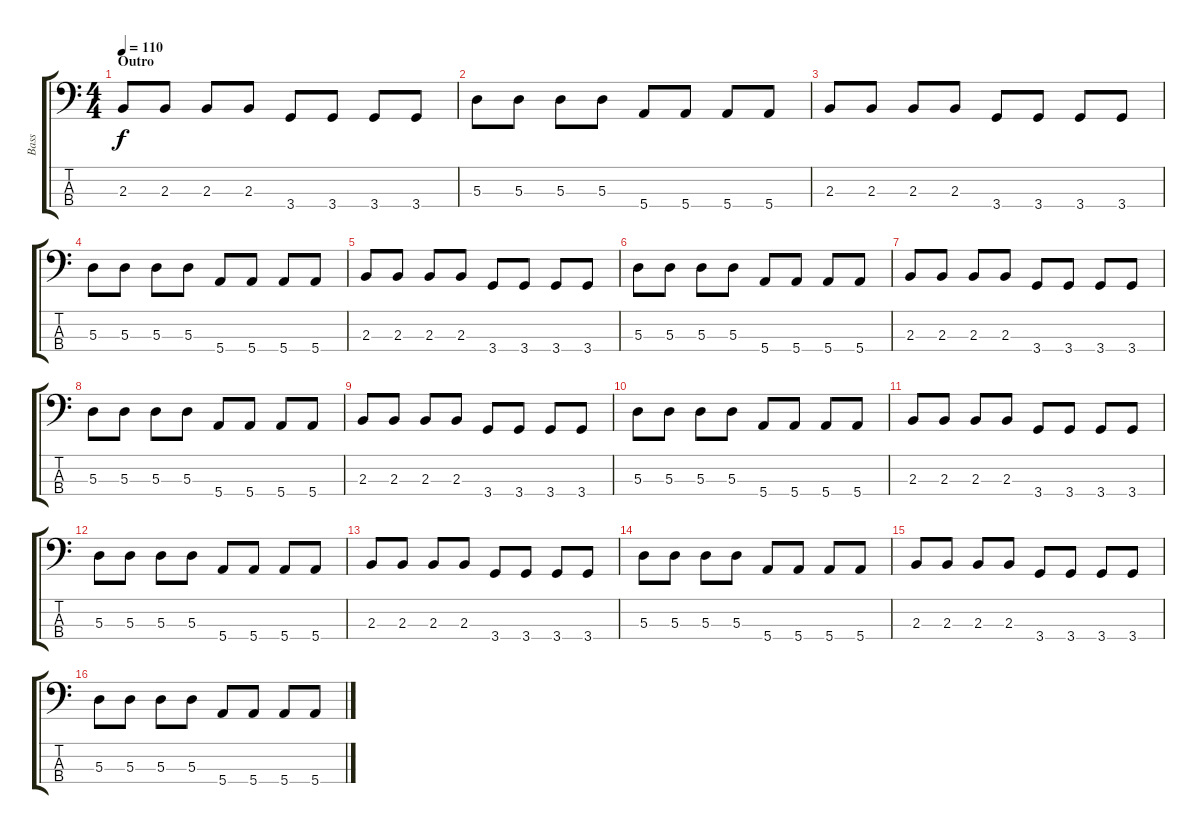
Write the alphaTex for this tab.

\track ("Bass" "Bass") {instrument electricbasspick}
\staff {score tabs}
\tuning (G2 D2 A1 E1) {hide}
\ts (4 4)
\section ("" "Outro")
\tempo 110
\clef f4
\ks c
2.3.8{dy f} 2.3.8 2.3.8 2.3.8 3.4.8 3.4.8 3.4.8 3.4.8 |
5.3.8 5.3.8 5.3.8 5.3.8 5.4.8 5.4.8 5.4.8 5.4.8 |
2.3.8 2.3.8 2.3.8 2.3.8 3.4.8 3.4.8 3.4.8 3.4.8 |
5.3.8 5.3.8 5.3.8 5.3.8 5.4.8 5.4.8 5.4.8 5.4.8 |
2.3.8 2.3.8 2.3.8 2.3.8 3.4.8 3.4.8 3.4.8 3.4.8 |
5.3.8 5.3.8 5.3.8 5.3.8 5.4.8 5.4.8 5.4.8 5.4.8 |
2.3.8 2.3.8 2.3.8 2.3.8 3.4.8 3.4.8 3.4.8 3.4.8 |
5.3.8 5.3.8 5.3.8 5.3.8 5.4.8 5.4.8 5.4.8 5.4.8 |
2.3.8 2.3.8 2.3.8 2.3.8 3.4.8 3.4.8 3.4.8 3.4.8 |
5.3.8 5.3.8 5.3.8 5.3.8 5.4.8 5.4.8 5.4.8 5.4.8 |
2.3.8{volume 10} 2.3.8 2.3.8 2.3.8 3.4.8 3.4.8 3.4.8 3.4.8 |
5.3.8 5.3.8 5.3.8 5.3.8 5.4.8 5.4.8 5.4.8 5.4.8 |
2.3.8 2.3.8 2.3.8 2.3.8 3.4.8 3.4.8 3.4.8 3.4.8 |
5.3.8 5.3.8 5.3.8 5.3.8 5.4.8 5.4.8 5.4.8 5.4.8 |
2.3.8{volume 2} 2.3.8 2.3.8 2.3.8 3.4.8 3.4.8 3.4.8 3.4.8 |
5.3.8 5.3.8 5.3.8 5.3.8 5.4.8 5.4.8 5.4.8 5.4.8
